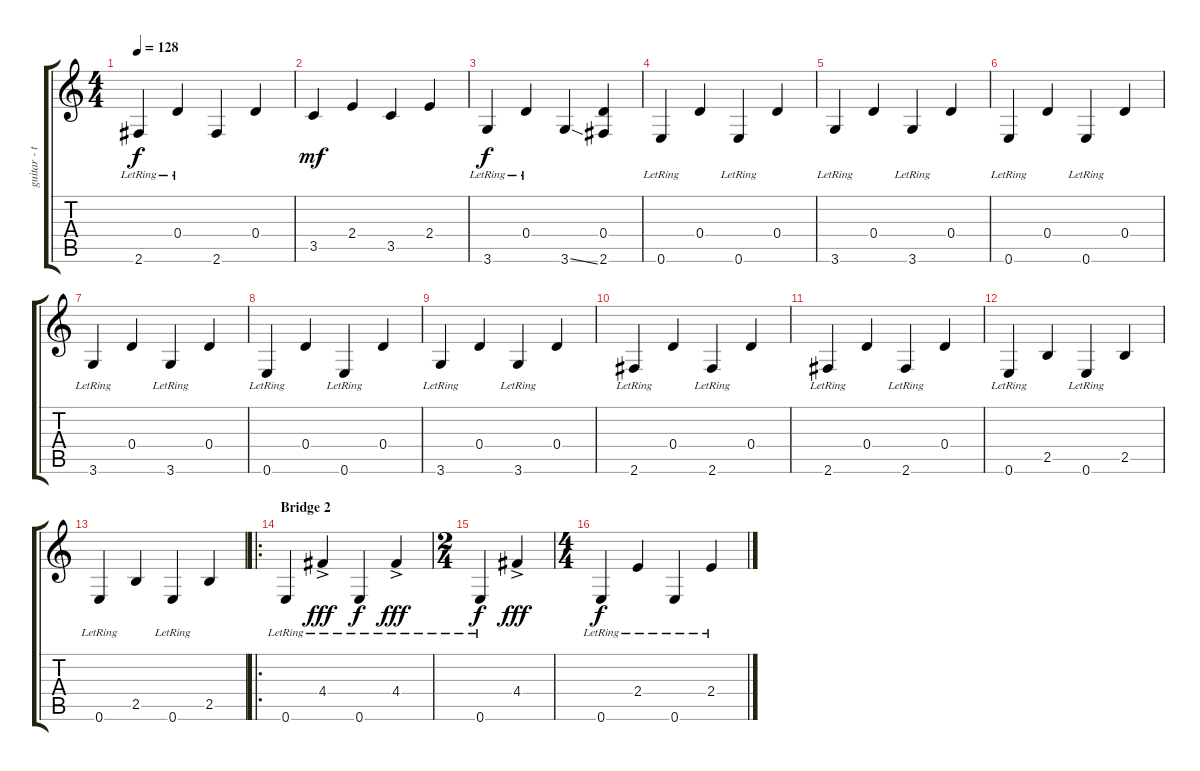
\track ("guitar - thumb" "guitar - t") {instrument acousticguitarnylon}
\staff {score tabs}
\tuning (E4 B3 G3 D3 A2 E2) {hide}
\ts (4 4)
\tempo 128
\clef g2
\ks c
2.6{lr}.4{dy f} 0.4{lr}.4 2.6.4 0.4.4 |
3.5.4{dy mf} 2.4.4 3.5.4 2.4.4 |
3.6{lr}.4{dy f} 0.4{lr}.4 3.6{ss}.4 (0.4 2.6).4 |
0.6{lr}.4 0.4.4 0.6{lr}.4 0.4.4 |
3.6{lr}.4 0.4.4 3.6{lr}.4 0.4.4 |
0.6{lr}.4 0.4.4 0.6{lr}.4 0.4.4 |
3.6{lr}.4 0.4.4 3.6{lr}.4 0.4.4 |
0.6{lr}.4 0.4.4 0.6{lr}.4 0.4.4 |
3.6{lr}.4 0.4.4 3.6{lr}.4 0.4.4 |
2.6{lr}.4 0.4.4 2.6{lr}.4 0.4.4 |
2.6{lr}.4 0.4.4 2.6{lr}.4 0.4.4 |
0.6{lr}.4 2.5.4 0.6{lr}.4 2.5.4 |
0.6{lr}.4 2.5.4 0.6{lr}.4 2.5.4 |
\ro
\section ("" "Bridge 2")
0.6{lr}.4 4.4{ac lr}.4{dy fff} 0.6{lr}.4{dy f} 4.4{ac lr}.4{dy fff} |
\ts (2 4)
0.6{lr}.4{dy f} 4.4{ac}.4{dy fff} |
\ts (4 4)
0.6{lr}.4{dy f} 2.4{lr}.4 0.6{lr}.4 2.4{lr}.4
